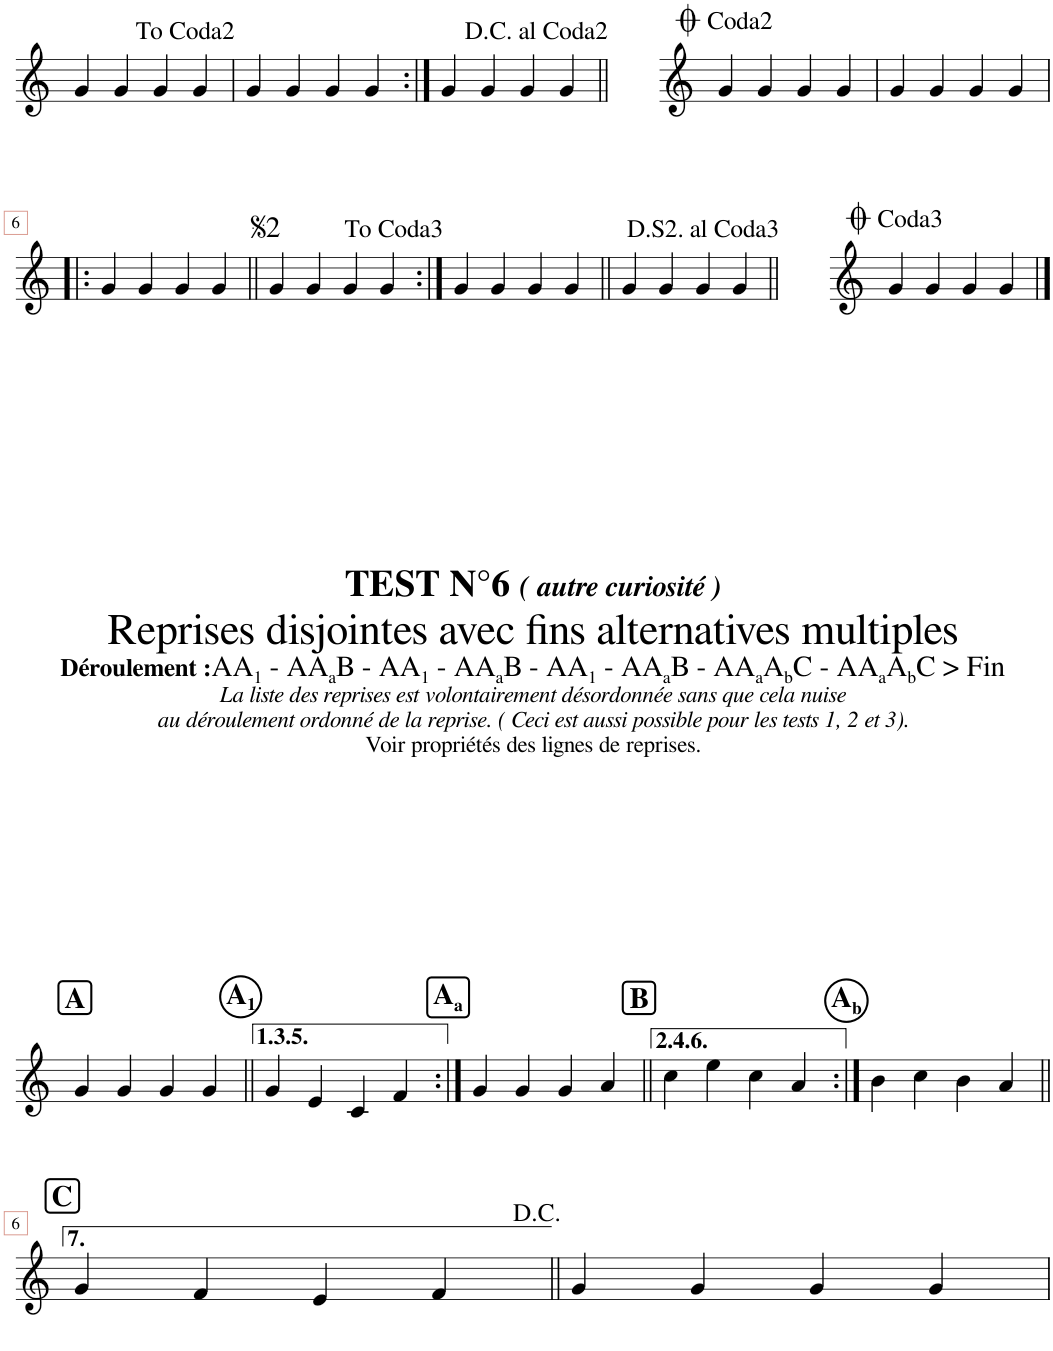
**kern
*part1
*staff1
*I"Piano
*I'Pno
!!LO:PB:g=z
*clefG2
*k[]
*M4/4
=1
4g/
4g/
4g/
4g/
=2
4g/
4g/
4g/
4g/
!LO:TX:a:t=To Coda2
=3:|!
4g/
4g/
4g/
4g/
!LO:TX:a:t=D.C. al Coda2
=4||
4g/
4g/
4g/
4g/
=5
4g/
4g/
4g/
4g/
!!LO:LB:g=z
=6!|:
4g/
4g/
4g/
4g/
=7||
4g/
4g/
4g/
4g/
=8:|!
4g/
4g/
4g/
4g/
!LO:TX:a:t=To Coda3
=9||
4g/
4g/
4g/
4g/
!LO:TX:a:t=D.S2. al Coda3
=10||
4g/
4g/
4g/
4g/
!!LO:LB:g=z
!!LO:REH:place=s1:a:B:cj:fs=14:t=A
==1
4g/
4g/
4g/
4g/
!!LO:REH:place=s1:a:t=1
!!LO:REH:place=s1:a:B:cj:enc=circle:fs=14:t=A
=2||
4g/
4e/
4c/
4f/
!!LO:REH:place=s1:a:t=a
!!LO:REH:place=s1:a:B:cj:fs=14:t=A
=3:|!
4g/
4g/
4g/
4a/
!!LO:REH:place=s1:a:B:cj:fs=14:t=B
=4||
4cc\
4ee\
4cc\
4a/
!!LO:REH:place=s1:a:t=b
!!LO:REH:place=s1:a:B:cj:enc=circle:fs=14:t=A
=5:|!
4b\
4cc\
4b\
4a/
!!LO:LB:g=z
!!LO:REH:place=s1:a:B:cj:fs=14:t=C
=6||
4g/
4f/
4e/
4f/
=7||
4g/
4g/
4g/
4g/
=
*-
